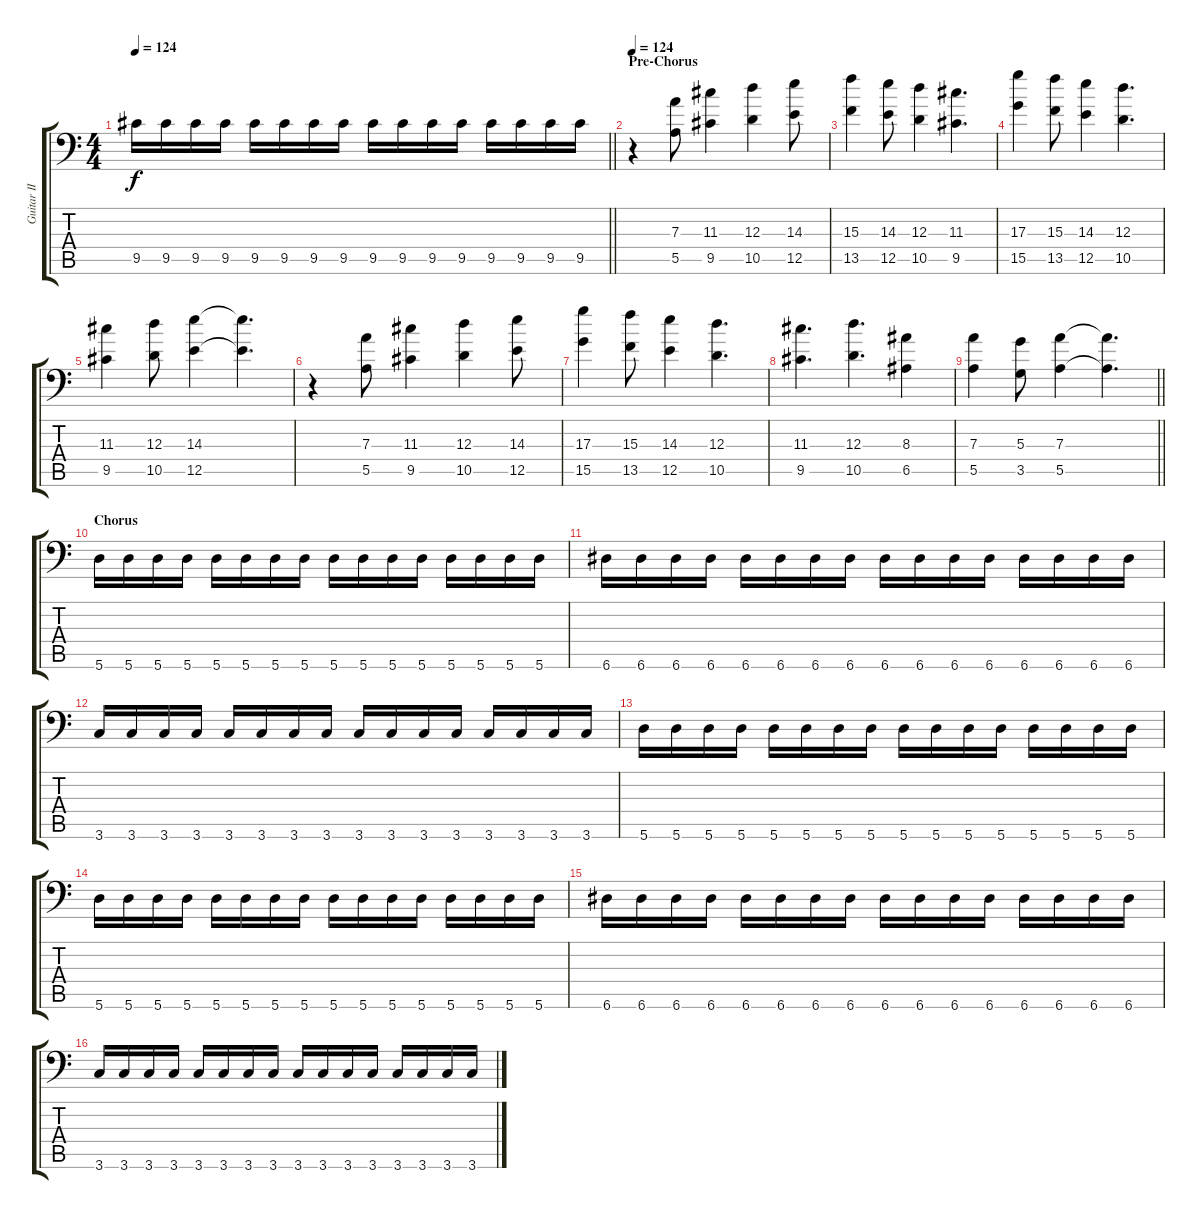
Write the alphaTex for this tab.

\track ("Guitar II" "Guitar II") {instrument distortionguitar}
\staff {score tabs}
\tuning (B3 Gb3 D3 A2 E2 A1) {hide}
\ts (4 4)
\tempo 124
\clef f4
\barLineRight lightlight
\ks c
9.5.16{dy f} 9.5.16 9.5.16 9.5.16 9.5.16 9.5.16 9.5.16 9.5.16 9.5.16 9.5.16 9.5.16 9.5.16 9.5.16 9.5.16 9.5.16 9.5.16 |
\section ("" "Pre-Chorus")
\tempo 124
r.4{volume 12} (7.3 5.5).8 (11.3 9.5).4 (12.3 10.5).4 (14.3 12.5).8 |
(15.3 13.5).4 (14.3 12.5).8 (12.3 10.5).4 (11.3 9.5).4{d} |
(17.3 15.5).4 (15.3 13.5).8 (14.3 12.5).4 (12.3 10.5).4{d} |
(11.3 9.5).4 (12.3 10.5).8 (14.3 12.5).4 (14.3{t} 12.5{t}).4{d} |
r.4 (7.3 5.5).8 (11.3 9.5).4 (12.3 10.5).4 (14.3 12.5).8 |
(17.3 15.5).4 (15.3 13.5).8 (14.3 12.5).4 (12.3 10.5).4{d} |
(11.3 9.5).4{d} (12.3 10.5).4{d} (8.3 6.5).4 |
\barLineRight lightlight
(7.3 5.5).4 (5.3 3.5).8 (7.3 5.5).4 (7.3{t} 5.5{t}).4{d} |
\section ("" "Chorus")
5.6.16{volume 14} 5.6.16 5.6.16 5.6.16 5.6.16 5.6.16 5.6.16 5.6.16 5.6.16 5.6.16 5.6.16 5.6.16 5.6.16 5.6.16 5.6.16 5.6.16 |
6.6.16 6.6.16 6.6.16 6.6.16 6.6.16 6.6.16 6.6.16 6.6.16 6.6.16 6.6.16 6.6.16 6.6.16 6.6.16 6.6.16 6.6.16 6.6.16 |
3.6.16 3.6.16 3.6.16 3.6.16 3.6.16 3.6.16 3.6.16 3.6.16 3.6.16 3.6.16 3.6.16 3.6.16 3.6.16 3.6.16 3.6.16 3.6.16 |
5.6.16 5.6.16 5.6.16 5.6.16 5.6.16 5.6.16 5.6.16 5.6.16 5.6.16 5.6.16 5.6.16 5.6.16 5.6.16 5.6.16 5.6.16 5.6.16 |
5.6.16 5.6.16 5.6.16 5.6.16 5.6.16 5.6.16 5.6.16 5.6.16 5.6.16 5.6.16 5.6.16 5.6.16 5.6.16 5.6.16 5.6.16 5.6.16 |
6.6.16 6.6.16 6.6.16 6.6.16 6.6.16 6.6.16 6.6.16 6.6.16 6.6.16 6.6.16 6.6.16 6.6.16 6.6.16 6.6.16 6.6.16 6.6.16 |
3.6.16 3.6.16 3.6.16 3.6.16 3.6.16 3.6.16 3.6.16 3.6.16 3.6.16 3.6.16 3.6.16 3.6.16 3.6.16 3.6.16 3.6.16 3.6.16
